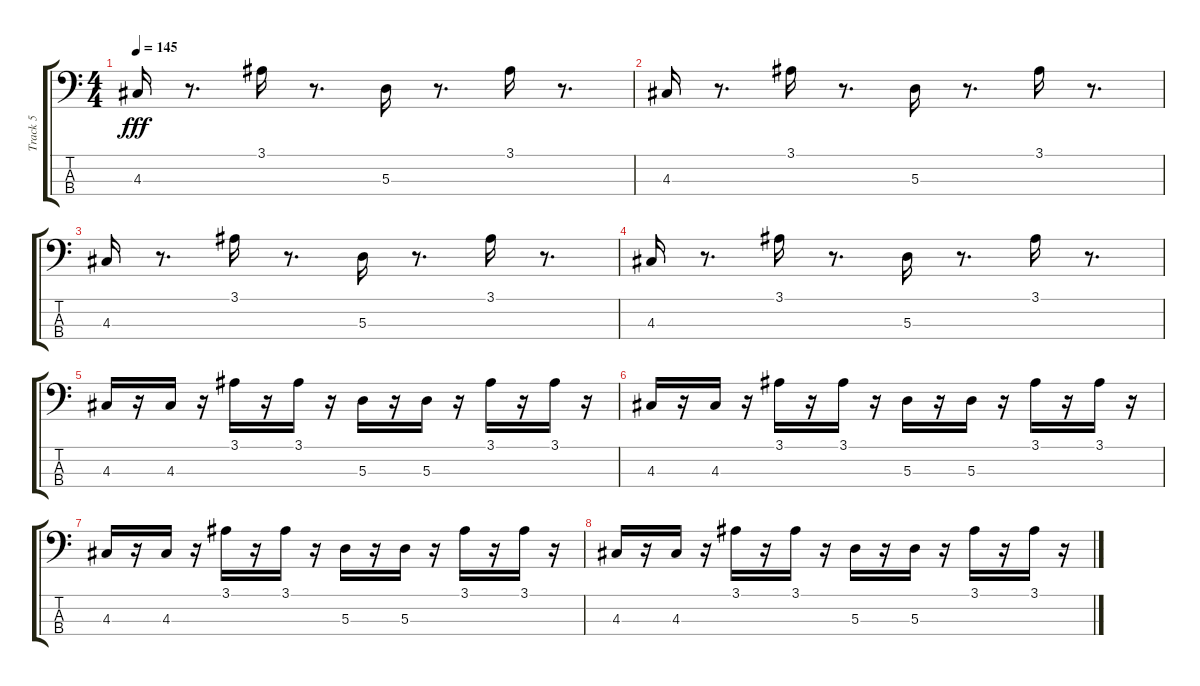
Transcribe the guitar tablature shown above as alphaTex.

\track ("Track 5" "Track 5") {instrument slapbass1}
\staff {score tabs}
\tuning (G2 D2 A1 E1) {hide}
\ts (4 4)
\tempo 145
\clef f4
\ks c
4.3.16{dy fff} r.8{d} 3.1.16 r.8{d} 5.3.16 r.8{d} 3.1.16 r.8{d} |
4.3.16 r.8{d} 3.1.16 r.8{d} 5.3.16 r.8{d} 3.1.16 r.8{d} |
4.3.16 r.8{d} 3.1.16 r.8{d} 5.3.16 r.8{d} 3.1.16 r.8{d} |
4.3.16 r.8{d} 3.1.16 r.8{d} 5.3.16 r.8{d} 3.1.16 r.8{d} |
4.3.16 r.16 4.3.16 r.16 3.1.16 r.16 3.1.16 r.16 5.3.16 r.16 5.3.16 r.16 3.1.16 r.16 3.1.16 r.16 |
4.3.16 r.16 4.3.16 r.16 3.1.16 r.16 3.1.16 r.16 5.3.16 r.16 5.3.16 r.16 3.1.16 r.16 3.1.16 r.16 |
4.3.16 r.16 4.3.16 r.16 3.1.16 r.16 3.1.16 r.16 5.3.16 r.16 5.3.16 r.16 3.1.16 r.16 3.1.16 r.16 |
4.3.16 r.16 4.3.16 r.16 3.1.16 r.16 3.1.16 r.16 5.3.16 r.16 5.3.16 r.16 3.1.16 r.16 3.1.16 r.16
